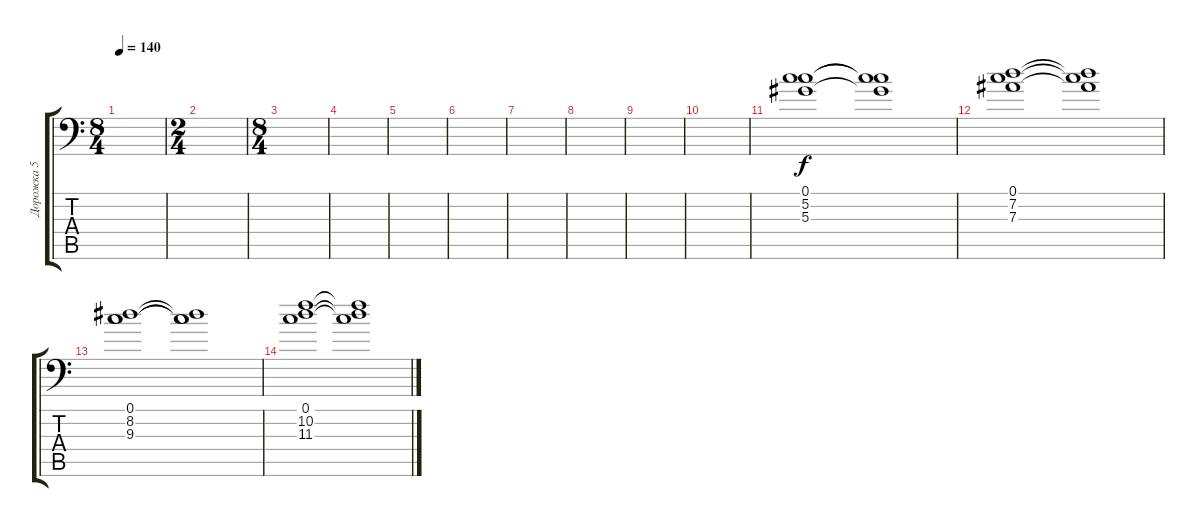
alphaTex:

\track ("Дорожка 5" "Дорожка 5") {instrument distortionguitar}
\staff {score tabs}
\tuning (C4 G3 Eb3 Bb2 F2 G1) {hide}
\ts (8 4)
\tempo 140
\clef f4
\ks c
|
\ts (2 4)
|
\ts (8 4)
|
|
|
|
|
|
|
|
(0.1 5.2 5.3).1{volume 6} (0.1{t} 5.2{t} 5.3{t}).1 |
(0.1 7.2 7.3).1 (0.1{t} 7.2{t} 7.3{t}).1 |
(0.1 8.2 9.3).1 (0.1{t} 8.2{t} 9.3{t}).1 |
(0.1 10.2 11.3).1 (0.1{t} 10.2{t} 11.3{t}).1
